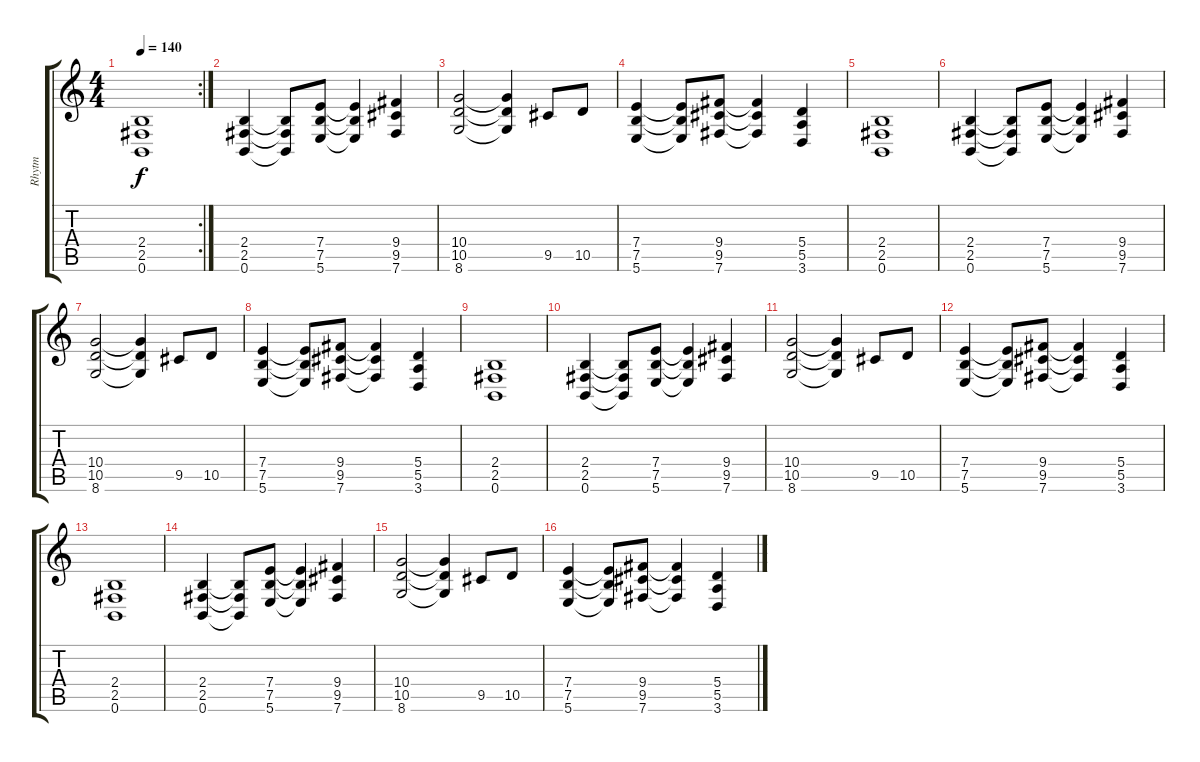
\track ("Rhytm" "Rhytm") {instrument distortionguitar}
\staff {score tabs}
\tuning (B3 Gb3 D3 A2 E2 B1) {hide}
\rc 2
\ts (4 4)
\tempo 140
\clef g2
\ks c
(2.4 2.5 0.6).1{dy f} |
(2.4 2.5 0.6).4 (2.4{t} 2.5{t} 0.6{t}).8 (7.4 7.5 5.6).8 (7.4{t} 7.5{t} 5.6{t}).4 (9.4 9.5 7.6).4 |
(10.4 10.5 8.6).2 (10.4{t} 10.5{t} 8.6{t}).4 9.5.8 10.5.8 |
(7.4 7.5 5.6).4 (7.4{t} 7.5{t} 5.6{t}).8 (9.4 9.5 7.6).8 (9.4{t} 9.5{t} 7.6{t}).4 (5.4 5.5 3.6).4 |
(2.4 2.5 0.6).1 |
(2.4 2.5 0.6).4 (2.4{t} 2.5{t} 0.6{t}).8 (7.4 7.5 5.6).8 (7.4{t} 7.5{t} 5.6{t}).4 (9.4 9.5 7.6).4 |
(10.4 10.5 8.6).2 (10.4{t} 10.5{t} 8.6{t}).4 9.5.8 10.5.8 |
(7.4 7.5 5.6).4 (7.4{t} 7.5{t} 5.6{t}).8 (9.4 9.5 7.6).8 (9.4{t} 9.5{t} 7.6{t}).4 (5.4 5.5 3.6).4 |
(2.4 2.5 0.6).1 |
(2.4 2.5 0.6).4 (2.4{t} 2.5{t} 0.6{t}).8 (7.4 7.5 5.6).8 (7.4{t} 7.5{t} 5.6{t}).4 (9.4 9.5 7.6).4 |
(10.4 10.5 8.6).2 (10.4{t} 10.5{t} 8.6{t}).4 9.5.8 10.5.8 |
(7.4 7.5 5.6).4 (7.4{t} 7.5{t} 5.6{t}).8 (9.4 9.5 7.6).8 (9.4{t} 9.5{t} 7.6{t}).4 (5.4 5.5 3.6).4 |
(2.4 2.5 0.6).1 |
(2.4 2.5 0.6).4 (2.4{t} 2.5{t} 0.6{t}).8 (7.4 7.5 5.6).8 (7.4{t} 7.5{t} 5.6{t}).4 (9.4 9.5 7.6).4 |
(10.4 10.5 8.6).2 (10.4{t} 10.5{t} 8.6{t}).4 9.5.8 10.5.8 |
(7.4 7.5 5.6).4 (7.4{t} 7.5{t} 5.6{t}).8 (9.4 9.5 7.6).8 (9.4{t} 9.5{t} 7.6{t}).4 (5.4 5.5 3.6).4
